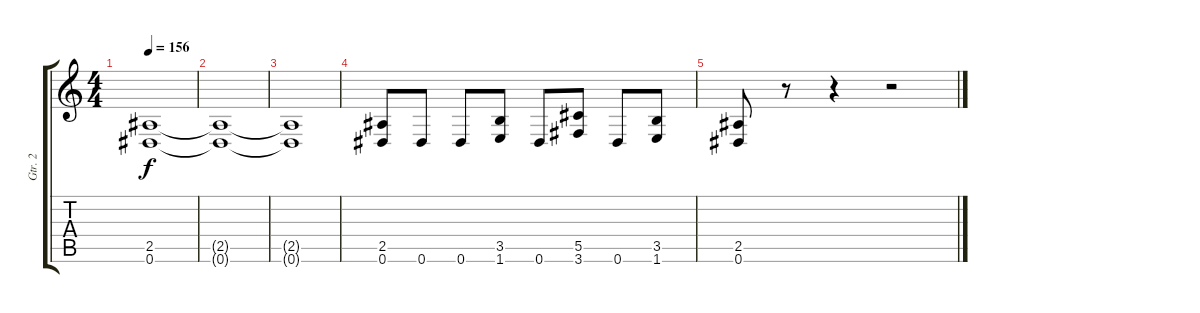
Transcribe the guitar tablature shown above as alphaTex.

\track ("Gtr. 2" "Gtr. 2") {instrument overdrivenguitar}
\staff {score tabs}
\tuning (Eb4 Bb3 Gb3 Db3 Ab2 Eb2) {hide}
\ts (4 4)
\tempo 156
\clef g2
\ks c
(2.5{t} 0.6{t}).1{dy f} |
(2.5{t} 0.6{t}).1 |
(2.5{t} 0.6{t}).1 |
(2.5 0.6).8 0.6.8 0.6.8 (3.5 1.6).8 0.6.8 (5.5 3.6).8 0.6.8 (3.5 1.6).8 |
(2.5 0.6).8 r.8 r.4 r.2
